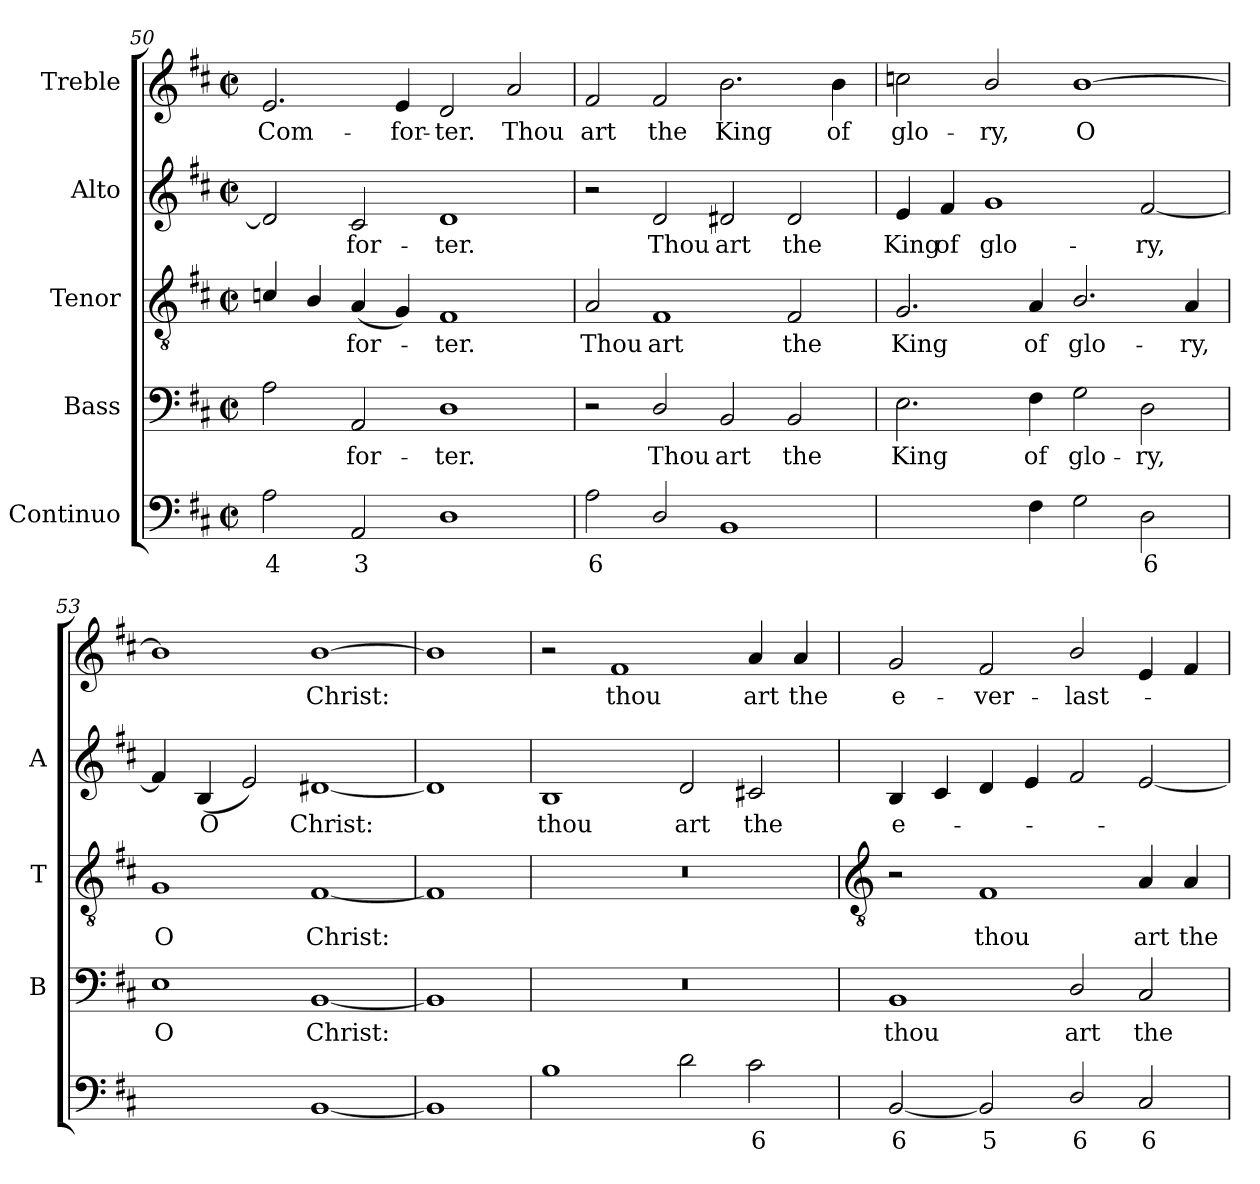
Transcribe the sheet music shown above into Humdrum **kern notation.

**kern	**text	**kern	**text	**kern	**text	**kern	**text	**kern	**text
*part5	*part5	*part4	*part4	*part3	*part3	*part2	*part2	*part1	*part1
*staff5	*staff5	*staff4	*staff4	*staff3	*staff3	*staff2	*staff2	*staff1	*staff1
*I"Continuo	*	*I"Bass	*	*I"Tenor	*	*I"Alto	*	*I"Treble	*
*	*	*I'B	*	*I'T	*	*I'A	*	*	*
!!LO:LB:g=z
*clefF4	*	*clefF4	*	*clefGv2	*	*clefG2	*	*clefG2	*
*k[f#c#]	*	*k[f#c#]	*	*k[f#c#]	*	*k[f#c#]	*	*k[f#c#]	*
*D:	*	*D:	*	*D:	*	*D:	*	*D:	*
*M4/2	*	*M4/2	*	*M4/2	*	*M4/2	*	*M4/2	*
*met(c|)	*	*met(c|)	*	*met(c|)	*	*met(c|)	*	*met(c|)	*
=50	=50	=50	=50	=50	=50	=50	=50	=50	=50
!	!LO:LY:b	!	!	!	!	!	!	!	!LO:LY:b
2A	4	2A	.	4cn/	.	2d]	.	2.e	Com-
.	.	.	.	4B/	.	.	.	.	.
!	!LO:LY:b	!	!LO:LY:b	!	!LO:LY:b	!	!LO:LY:b	!	!
2AA	3	2AA	for-	(<4A	for-	2c#	for-	.	.
!	!	!	!	!	!	!	!	!	!LO:LY:b
.	.	.	.	4G)	.	.	.	4e	-for-
!	!	!	!LO:LY:b	!	!LO:LY:b	!	!LO:LY:b	!	!LO:LY:b
1D	.	1D	-ter.	1F#	ter.	1d	-ter.	2d	-ter.
!	!	!	!	!	!	!	!	!	!LO:LY:b
.	.	.	.	.	.	.	.	2a	Thou
=51	=51	=51	=51	=51	=51	=51	=51	=51	=51
!	!LO:LY:b	!	!	!	!LO:LY:b	!	!	!	!LO:LY:b
2A	6	2r	.	2A	Thou	2r	.	2f#	art
!	!	!	!LO:LY:b	!	!LO:LY:b	!	!LO:LY:b	!	!LO:LY:b
2D/	.	2D/	Thou	1F#	art	2d	Thou	2f#	the
!	!	!	!LO:LY:b	!	!	!	!LO:LY:b	!	!LO:LY:b
1BB	.	2BB	art	.	.	2d#X	art	2.b	King
!	!	!	!LO:LY:b	!	!LO:LY:b	!	!LO:LY:b	!	!
.	.	2BB	the	2F#	the	2d#	the	.	.
!	!	!	!	!	!	!	!	!	!LO:LY:b
.	.	.	.	.	.	.	.	4b	of
=52	=52	=52	=52	=52	=52	=52	=52	=52	=52
!	!LO:LY:b	!	!LO:LY:b	!	!LO:LY:b	!	!LO:LY:b	!	!LO:LY:b
[2Eyy	6	2.E	King	2.G	King	4e	King	2ccn	glo-
!	!	!	!	!	!	!	!LO:LY:b	!	!
.	.	.	.	.	.	4f#	of	.	.
!	!LO:LY:b	!	!	!	!	!	!LO:LY:b	!	!LO:LY:b
4Eyy]	5	.	.	.	.	1g	glo-	2b/	-ry,
!	!	!	!LO:LY:b	!	!LO:LY:b	!	!	!	!
4F#	.	4F#	of	4A	of	.	.	.	.
!	!	!	!LO:LY:b	!	!LO:LY:b	!	!	!	!LO:LY:b
2G	.	2G	glo-	2.B/	glo-	.	.	[1b	O
!	!LO:LY:b	!	!LO:LY:b	!	!	!	!LO:LY:b	!	!
2D	6	2D	-ry,	.	.	[2f#	-ry,	.	.
!	!	!	!	!	!LO:LY:b	!	!	!	!
.	.	.	.	4A	-ry,	.	.	.	.
=53	=53	=53	=53	=53	=53	=53	=53	=53	=53
!	!LO:LY:b	!	!LO:LY:b	!	!LO:LY:b	!	!	!	!
[2Eyy	9	1E	O	1G	O	4f#]	.	1b]	.
!	!	!	!	!	!	!	!LO:LY:b	!	!
.	.	.	.	.	.	(4B	O	.	.
!	!LO:LY:b	!	!	!	!	!	!	!	!
2Eyy]	8	.	.	.	.	2e)	.	.	.
!	!	!	!LO:LY:b	!	!LO:LY:b	!	!LO:LY:b	!	!LO:LY:b
[1BB	.	[1BB	Christ:	[1F#	Christ:	[1d#X	Christ:	[1b	Christ:
=54	=54	=54	=54	=54	=54	=54	=54	=54	=54
1BB]	.	1BB]	.	1F#]	.	1d#]	.	1b]	.
=55	=55	=55	=55	=55	=55	=55	=55	=55	=55
!	!	!	!	!	!	!	!LO:LY:b	!	!
1B	.	0r	.	0r	.	1B	thou	2r	.
!	!	!	!	!	!	!	!	!	!LO:LY:b
.	.	.	.	.	.	.	.	1f#	thou
!	!	!	!	!	!	!	!LO:LY:b	!	!
2d	.	.	.	.	.	2d	art	.	.
!	!LO:LY:b	!	!	!	!	!	!LO:LY:b	!	!LO:LY:b
2c#	6	.	.	.	.	2c#X	the	4a	art
!	!	!	!	!	!	!	!	!	!LO:LY:b
.	.	.	.	.	.	.	.	4a	the
!!LO:LB:g=z
=56	=56	=56	=56	=56	=56	=56	=56	=56	=56
*	*	*	*	*clefGv2	*	*	*	*	*
!	!LO:LY:b	!	!LO:LY:b	!	!	!	!LO:LY:b	!	!LO:LY:b
[2BB	6	1BB	thou	2r	.	4B	e-	2g	e-
.	.	.	.	.	.	4c#	.	.	.
!	!LO:LY:b	!	!	!	!LO:LY:b	!	!	!	!LO:LY:b
2BB]	5	.	.	1F#	thou	4d	.	2f#	-ver-
.	.	.	.	.	.	4e	.	.	.
!	!LO:LY:b	!	!LO:LY:b	!	!	!	!	!	!LO:LY:b
2D/	6	2D/	art	.	.	2f#	.	2b/	-last-
!	!LO:LY:b	!	!LO:LY:b	!	!LO:LY:b	!	!	!	!
2C#	6	2C#	the	4A	art	[2e	.	4e	.
!	!	!	!	!	!LO:LY:b	!	!	!	!
.	.	.	.	4A	the	.	.	4f#	.
=	=	=	=	=	=	=	=	=	=
*-	*-	*-	*-	*-	*-	*-	*-	*-	*-
